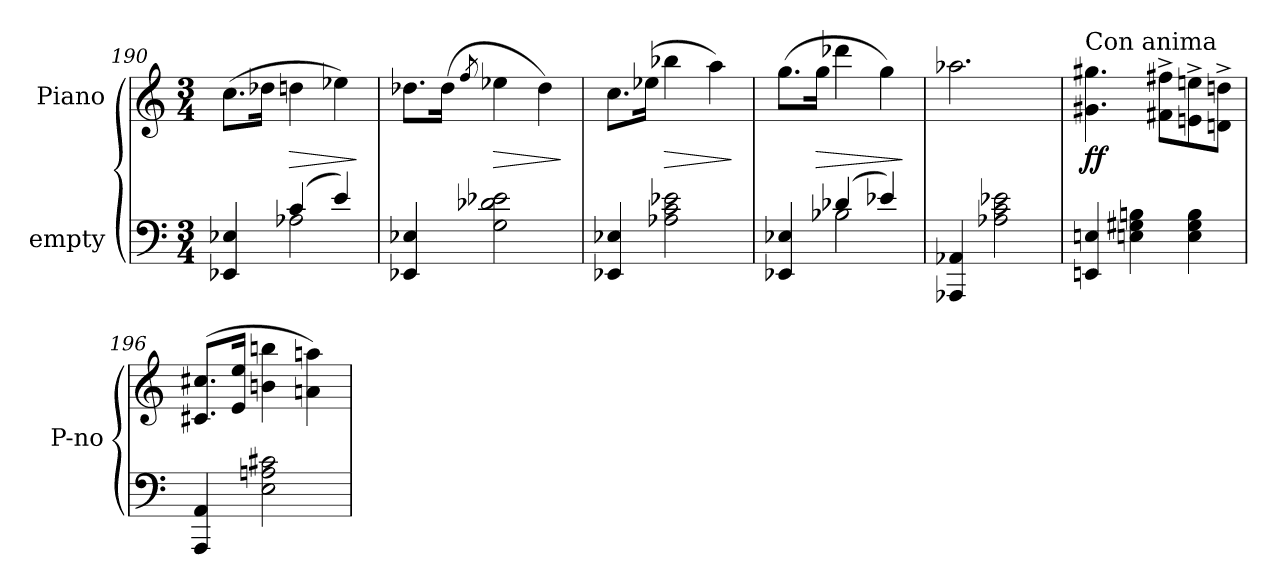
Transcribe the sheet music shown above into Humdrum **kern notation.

**kern	**kern	**dynam
*part2	*part1	*part1
*staff2	*staff1	*staff1
*I"empty	*I"Piano	*
*	*I'P-no	*
!!LO:LB:g=z
*clefF4	*clefG2	*
*k[]	*k[]	*
*M3/4	*M3/4	*
=190	=190	=190
*^	*	*
4EE-X/ 4E-X/	4ryy	(8.cc\L	.
.	.	16dd-X\Jk	.
!	!	!	!LO:HP:b
(4c/	2A-X\	4ddn\	>
4e/)	.	4ee-X\)	.
*v	*v	*	*
.	.	]
=191	=191	=191
4EE-X/ 4E-X/	8.dd-X\L	.
.	(16dd-\Jk	.
.	8qff/	.
!	!	!LO:HP:b
2G\ 2d-X\ 2e-X\	4ee-X\	>
.	4dd-\)	.
.	.	]
=192	=192	=192
4EE-X/ 4E-X/	8.cc\L	.
.	(16ee-X\Jk	.
!	!	!LO:HP:b
2A-X\ 2c\ 2e-X\	4bb-X\	>
.	4aa\)	.
.	.	]
=193	=193	=193
*^	*	*
4EE-X/ 4E-X/	4ryy	(8.gg\L	.
!	!	!	!LO:HP:b
.	.	16gg\Jk	>
(4d-X/	2B-X\	4ddd-X\	.
4e-X/)	.	4gg\)	.
*v	*v	*	*
.	.	]
=194	=194	=194
4AAA-X/ 4AA-X/	2.aa-X\	.
2A-X\ 2c\ 2e-X\	.	.
=195	=195	=195
!	!LO:TX:a:t=Con anima	!
4EEn/ 4En/	4.g#X\ 4.gg#X\	ff
4En\ 4G#X\ 4Bn\	.	.
.	8f#X^\ 8ff#X^\L	.
4E\ 4G#\ 4B\	8en^\ 8een^\	.
.	8dn^\ 8ddn^\J	.
=196	=196	=196
4AAA/ 4AA/	(8.c#X/ 8.cc#X/L	.
.	16e/ 16ee/Jk	.
2E\ 2An\ 2c#X\	4bn\ 4bbn\	.
.	4an\ 4aan\)	.
=	=	=
*-	*-	*-
